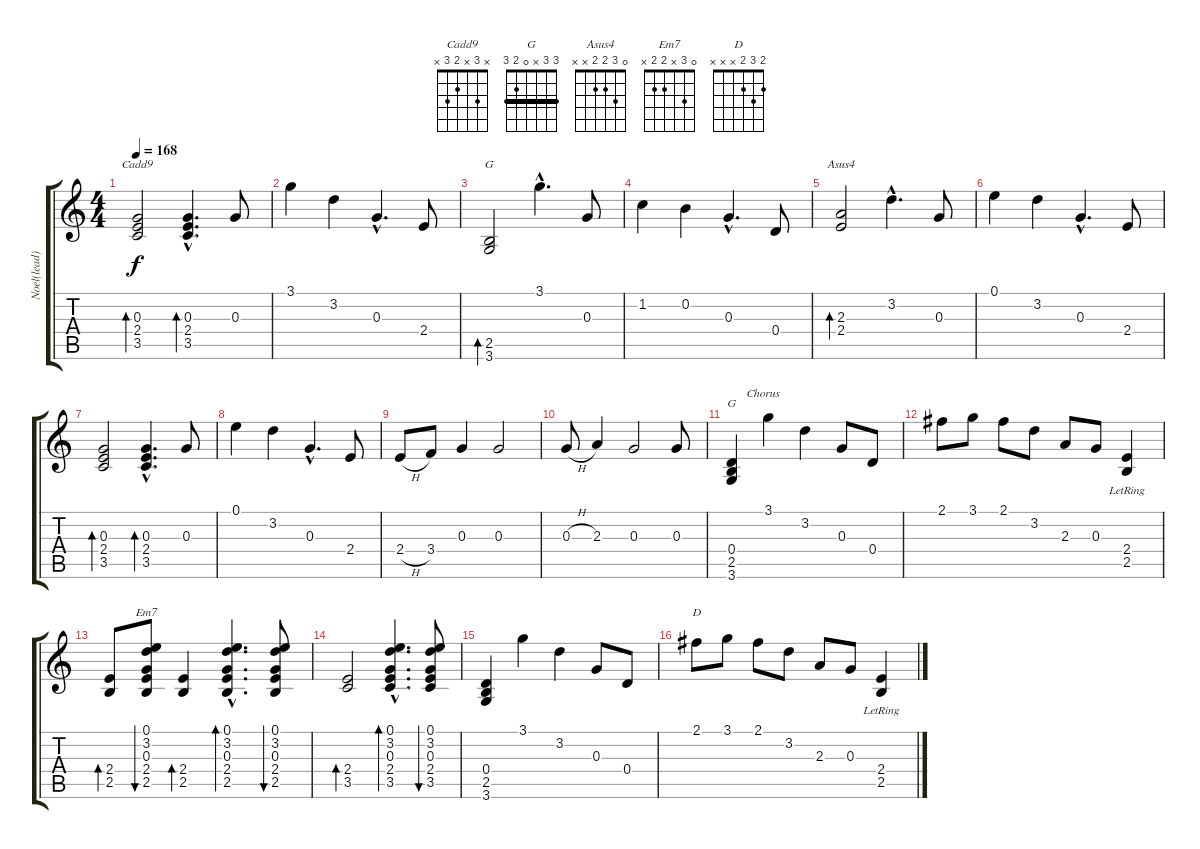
\track ("Noel(lead)" "Noel(lead)") {instrument acousticguitarsteel}
\staff {score tabs}
\tuning (E4 B3 G3 D3 A2 E2) {hide}
\chord ("Cadd9" x 3 x 2 3 x)
\chord ("G" 3 3 x x 2 3) {barre 3}
\chord ("Asus4" 0 3 2 2 x x)
\chord ("G" 3 3 x 0 2 3) {barre 3}
\chord ("Em7" 0 3 x 2 2 x)
\chord ("D" 2 3 2 x x x)
\ts (4 4)
\tempo 168
\clef g2
\ks c
(0.3 2.4 3.5).2{bd 60 ch "Cadd9" dy f} (0.3{hac} 2.4{hac} 3.5{hac}).4{d bd 60} 0.3.8 |
3.1.4 3.2.4 0.3{hac}.4{d} 2.4.8 |
(2.5 3.6).2{bd 60 ch "G"} 3.1{hac}.4{d} 0.3.8 |
1.2.4 0.2.4 0.3{hac}.4{d} 0.4.8 |
(2.3 2.4).2{bd 60 ch "Asus4"} 3.2{hac}.4{d} 0.3.8 |
0.1.4 3.2.4 0.3{hac}.4{d} 2.4.8 |
(0.3 2.4 3.5).2{bd 60} (0.3{hac} 2.4{hac} 3.5{hac}).4{d bd 60} 0.3.8 |
0.1.4 3.2.4 0.3{hac}.4{d} 2.4.8 |
2.4{h}.8 3.4.8 0.3.4 0.3.2 |
0.3{h}.8 2.3.4 0.3.2 0.3.8 |
(0.4 2.5 3.6).4{ch "G" txt "     Chorus"} 3.1.4 3.2.4 0.3.8 0.4.8 |
2.1.8 3.1.8 2.1.8 3.2.8 2.3.8 0.3.8 (2.4 2.5{lr}).4 |
(2.4 2.5).8{bd 60} (0.1 3.2 0.3 2.4 2.5).8{bu 60 ch "Em7"} (2.4 2.5).4{bd 60} (0.1{hac} 3.2{hac} 0.3{hac} 2.4{hac} 2.5{hac}).4{d bd 60} (0.1 3.2 0.3 2.4 2.5).8{bu 60} |
(2.4 3.5).2{bd 60} (0.1{hac} 3.2{hac} 0.3{hac} 2.4{hac} 3.5{hac}).4{d bd 60} (0.1 3.2 0.3 2.4 3.5).8{bu 60} |
(0.4 2.5 3.6).4 3.1.4 3.2.4 0.3.8 0.4.8 |
2.1.8{ch "D"} 3.1.8 2.1.8 3.2.8 2.3.8 0.3.8 (2.4 2.5{lr}).4
